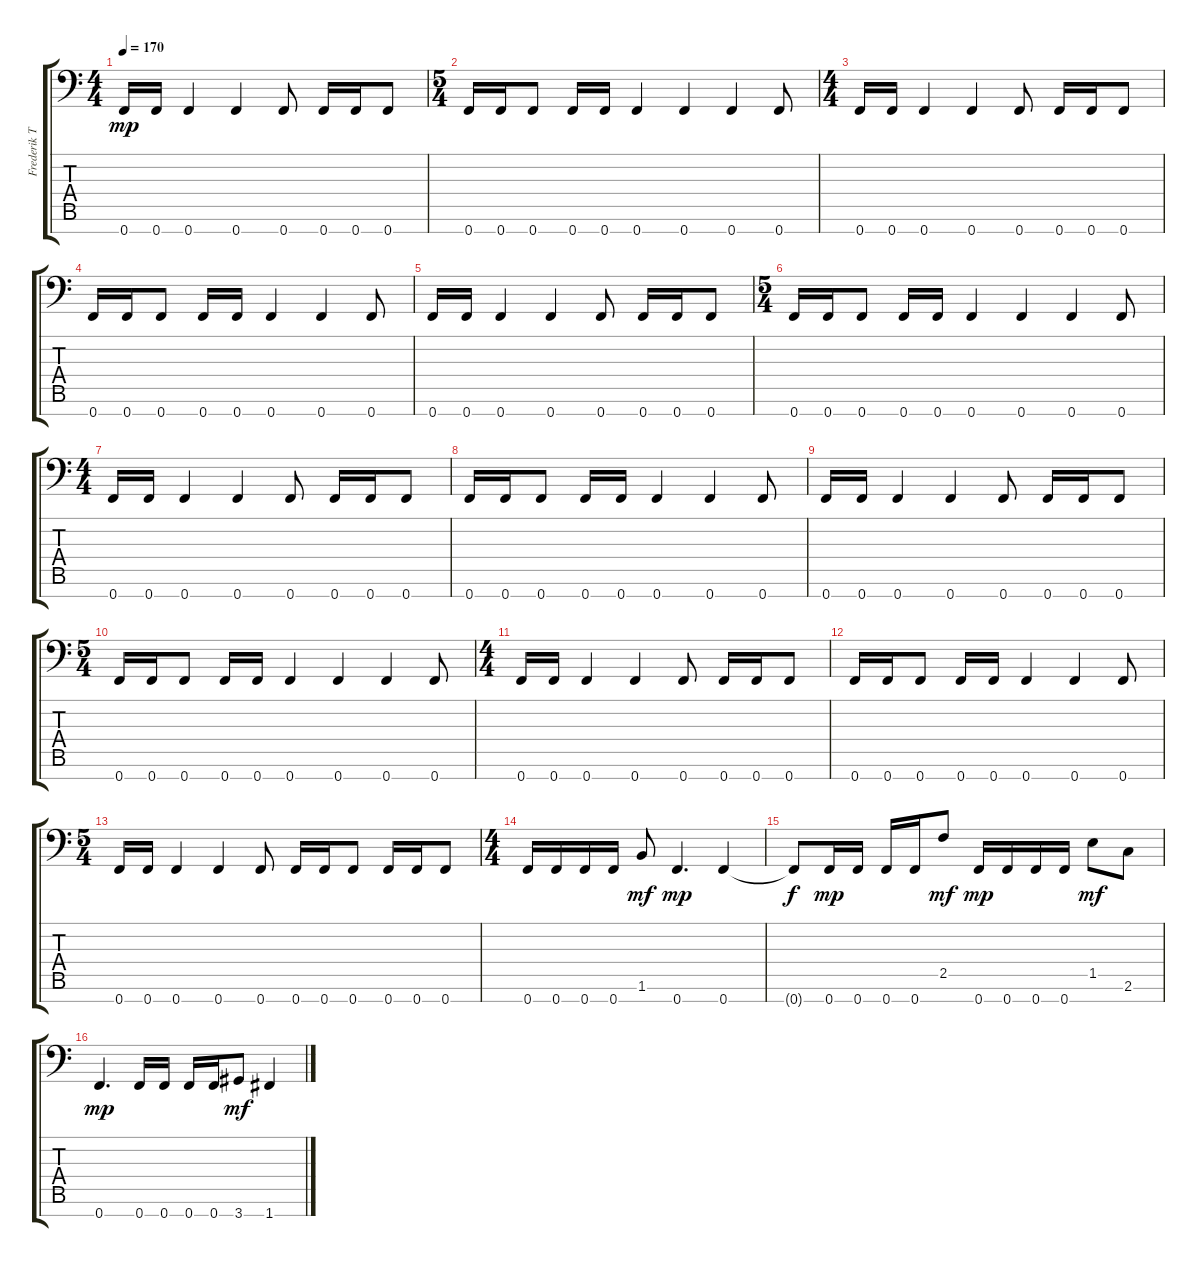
\track ("Frederik Thordendal" "Frederik T") {instrument distortionguitar}
\staff {score tabs}
\tuning (Bb3 F3 Db3 Ab2 Eb2 Bb1 F1) {hide}
\ts (4 4)
\tempo 170
\clef f4
\ks c
0.7.16{dy mp} 0.7.16 0.7.4 0.7.4 0.7.8 0.7.16 0.7.16 0.7.8 |
\ts (5 4)
0.7.16 0.7.16 0.7.8 0.7.16 0.7.16 0.7.4 0.7.4 0.7.4 0.7.8 |
\ts (4 4)
0.7.16 0.7.16 0.7.4 0.7.4 0.7.8 0.7.16 0.7.16 0.7.8 |
0.7.16 0.7.16 0.7.8 0.7.16 0.7.16 0.7.4 0.7.4 0.7.8 |
0.7.16 0.7.16 0.7.4 0.7.4 0.7.8 0.7.16 0.7.16 0.7.8 |
\ts (5 4)
0.7.16 0.7.16 0.7.8 0.7.16 0.7.16 0.7.4 0.7.4 0.7.4 0.7.8 |
\ts (4 4)
0.7.16 0.7.16 0.7.4 0.7.4 0.7.8 0.7.16 0.7.16 0.7.8 |
0.7.16 0.7.16 0.7.8 0.7.16 0.7.16 0.7.4 0.7.4 0.7.8 |
0.7.16 0.7.16 0.7.4 0.7.4 0.7.8 0.7.16 0.7.16 0.7.8 |
\ts (5 4)
0.7.16 0.7.16 0.7.8 0.7.16 0.7.16 0.7.4 0.7.4 0.7.4 0.7.8 |
\ts (4 4)
0.7.16 0.7.16 0.7.4 0.7.4 0.7.8 0.7.16 0.7.16 0.7.8 |
0.7.16 0.7.16 0.7.8 0.7.16 0.7.16 0.7.4 0.7.4 0.7.8 |
\ts (5 4)
0.7.16 0.7.16 0.7.4 0.7.4 0.7.8 0.7.16 0.7.16 0.7.8 0.7.16 0.7.16 0.7.8 |
\ts (4 4)
0.7.16 0.7.16 0.7.16 0.7.16 1.6.8{dy mf} 0.7.4{d dy mp} 0.7.4 |
0.7{t}.8{dy f} 0.7.16{dy mp} 0.7.16 0.7.16 0.7.16 2.5.8{dy mf} 0.7.16{dy mp} 0.7.16 0.7.16 0.7.16 1.5.8{dy mf} 2.6.8 |
0.7.4{d dy mp} 0.7.16 0.7.16 0.7.16 0.7.16 3.7.8{dy mf} 1.7.4
